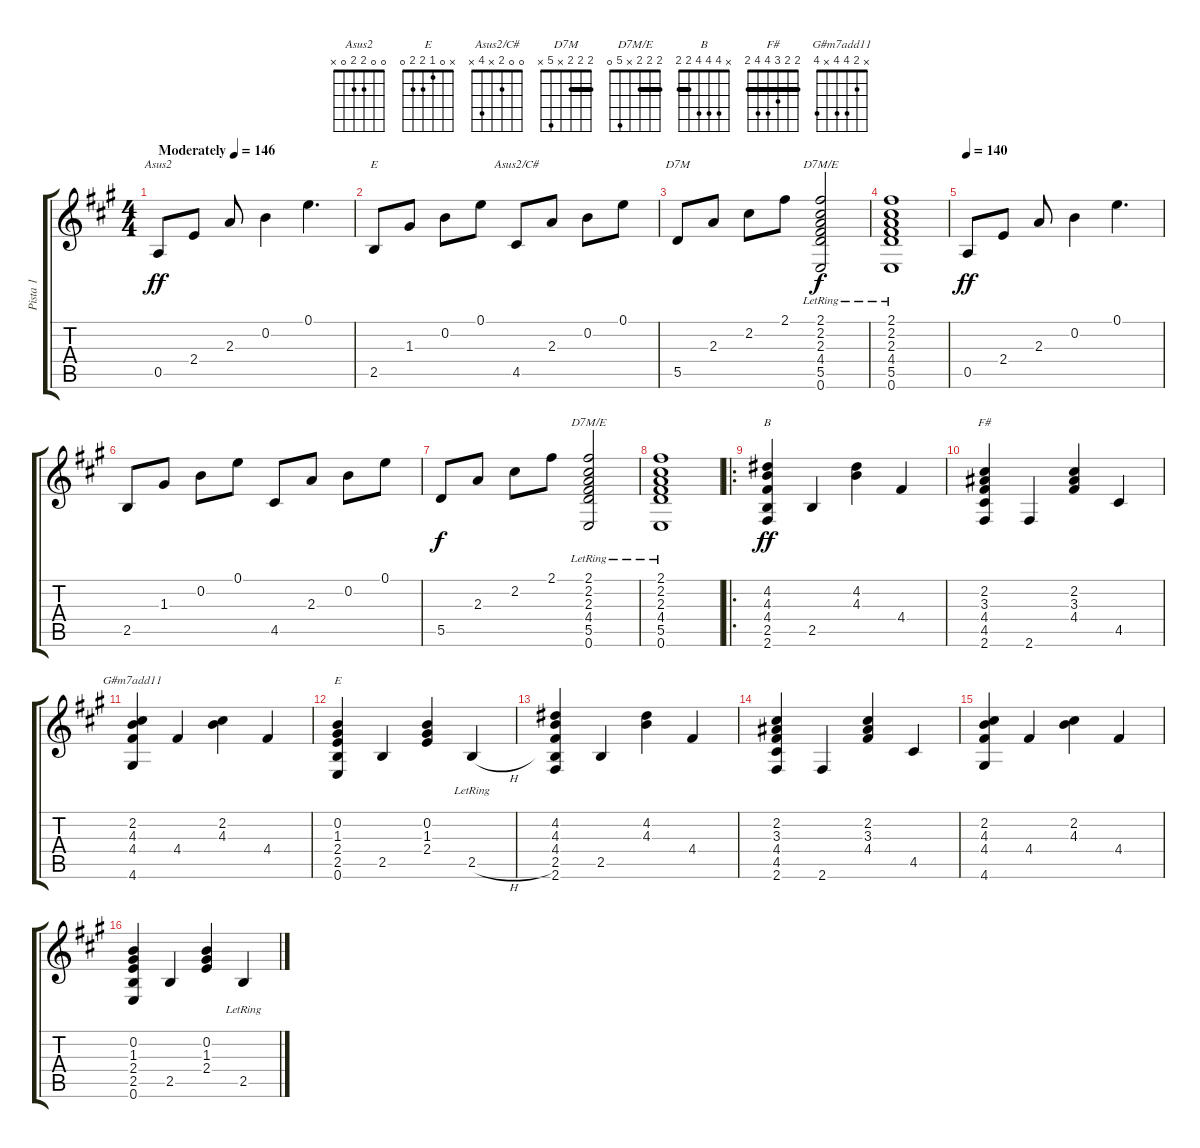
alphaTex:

\track ("Pista 1" "Pista 1") {instrument acousticguitarnylon}
\staff {score tabs}
\tuning (E4 B3 G3 D3 A2 E2) {hide}
\chord ("Asus2" 0 0 2 2 0 x)
\chord ("E" 0 0 1 x 2 x)
\chord ("Asus2/C#" 0 0 2 x 4 x)
\chord ("D7M" 2 2 2 x 5 x) {barre 2}
\chord ("D7M/E" 2 2 2 4 5 0) {barre 2}
\chord ("D7M/E" 2 2 2 x 5 0) {barre 2}
\chord ("B" x 4 4 4 2 2) {barre 2}
\chord ("F#" 2 2 3 4 4 2) {barre 2}
\chord ("G#m7add11" x 2 4 4 x 4)
\chord ("E" x 0 1 2 2 0)
\ts (4 4)
\tempo (146 "Moderately")
\tempo 140
\tempo (146 "Moderately")
\clef g2
\ks a
0.5.8{ch "Asus2" dy ff instrument acousticguitarnylon} 2.4.8 2.3.8 0.2.4 0.1.4{d} |
2.5.8{ch "E"} 1.3.8 0.2.8 0.1.8 4.5.8{ch "Asus2/C#"} 2.3.8 0.2.8 0.1.8 |
5.5.8{ch "D7M"} 2.3.8 2.2.8 2.1.8 (2.1 2.2 2.3 4.4 5.5 0.6{lr}).2{ch "D7M/E" dy f} |
(2.1 2.2 2.3 4.4 5.5 0.6{lr}).1 |
\tempo 140
0.5.8{dy ff instrument acousticguitarnylon} 2.4.8 2.3.8 0.2.4 0.1.4{d} |
2.5.8 1.3.8 0.2.8 0.1.8 4.5.8 2.3.8 0.2.8 0.1.8 |
5.5.8{dy f} 2.3.8 2.2.8 2.1.8 (2.1 2.2 2.3 4.4 5.5 0.6{lr}).2{ch "D7M/E"} |
(2.1{lr} 2.2{lr} 2.3{lr} 4.4{lr} 5.5{lr} 0.6{lr}).1 |
\ro
(4.2 4.3 4.4 2.5 2.6).4{ch "B" dy ff} 2.5.4 (4.2 4.3).4 4.4.4 |
(2.2 3.3 4.4 4.5 2.6).4{ch "F#"} 2.6.4 (2.2 3.3 4.4).4 4.5.4 |
(2.2 4.3 4.4 4.6).4{ch "G#m7add11"} 4.4.4 (2.2 4.3).4 4.4.4 |
(0.2 1.3 2.4 2.5 0.6).4{ch "E"} 2.5.4 (0.2 1.3 2.4).4 2.5{h lr}.4 |
(4.2 4.3 4.4 2.5 2.6).4 2.5.4 (4.2 4.3).4 4.4.4 |
(2.2 3.3 4.4 4.5 2.6).4 2.6.4 (2.2 3.3 4.4).4 4.5.4 |
(2.2 4.3 4.4 4.6).4 4.4.4 (2.2 4.3).4 4.4.4 |
(0.2 1.3 2.4 2.5 0.6).4 2.5.4 (0.2 1.3 2.4).4 2.5{h lr}.4
